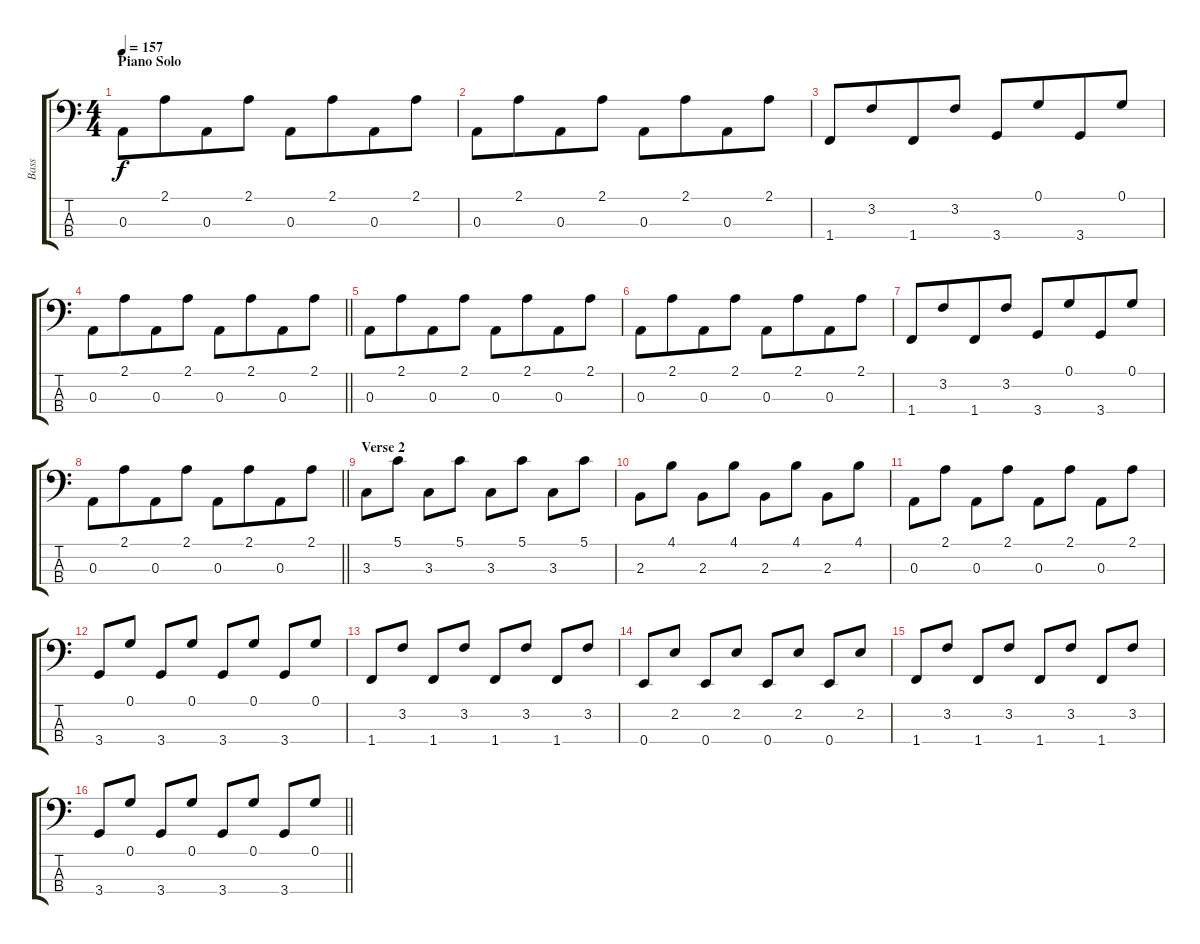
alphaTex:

\track ("Bass" "Bass") {instrument electricbasspick}
\staff {score tabs}
\tuning (G2 D2 A1 E1) {hide}
\ts (4 4)
\section ("" "Piano Solo")
\tempo 157
\clef f4
\ks c
0.3.8{dy f} 2.1.8{beam merge} 0.3.8 2.1.8 0.3.8 2.1.8{beam merge} 0.3.8 2.1.8 |
0.3.8 2.1.8{beam merge} 0.3.8 2.1.8 0.3.8 2.1.8{beam merge} 0.3.8 2.1.8 |
1.4.8 3.2.8{beam merge} 1.4.8 3.2.8 3.4.8 0.1.8{beam merge} 3.4.8 0.1.8 |
\barLineRight lightlight
0.3.8 2.1.8{beam merge} 0.3.8 2.1.8 0.3.8 2.1.8{beam merge} 0.3.8 2.1.8 |
0.3.8 2.1.8{beam merge} 0.3.8 2.1.8 0.3.8 2.1.8{beam merge} 0.3.8 2.1.8 |
0.3.8 2.1.8{beam merge} 0.3.8 2.1.8 0.3.8 2.1.8{beam merge} 0.3.8 2.1.8 |
1.4.8 3.2.8{beam merge} 1.4.8 3.2.8 3.4.8 0.1.8{beam merge} 3.4.8 0.1.8 |
\barLineRight lightlight
0.3.8 2.1.8{beam merge} 0.3.8 2.1.8 0.3.8 2.1.8{beam merge} 0.3.8 2.1.8 |
\section ("" "Verse 2")
3.3.8 5.1.8 3.3.8 5.1.8 3.3.8 5.1.8 3.3.8 5.1.8 |
2.3.8 4.1.8 2.3.8 4.1.8 2.3.8 4.1.8 2.3.8 4.1.8 |
0.3.8 2.1.8 0.3.8 2.1.8 0.3.8 2.1.8 0.3.8 2.1.8 |
3.4.8 0.1.8 3.4.8 0.1.8 3.4.8 0.1.8 3.4.8 0.1.8 |
1.4.8 3.2.8 1.4.8 3.2.8 1.4.8 3.2.8 1.4.8 3.2.8 |
0.4.8 2.2.8 0.4.8 2.2.8 0.4.8 2.2.8 0.4.8 2.2.8 |
1.4.8 3.2.8 1.4.8 3.2.8 1.4.8 3.2.8 1.4.8 3.2.8 |
\barLineRight lightlight
3.4.8 0.1.8 3.4.8 0.1.8 3.4.8 0.1.8 3.4.8 0.1.8
